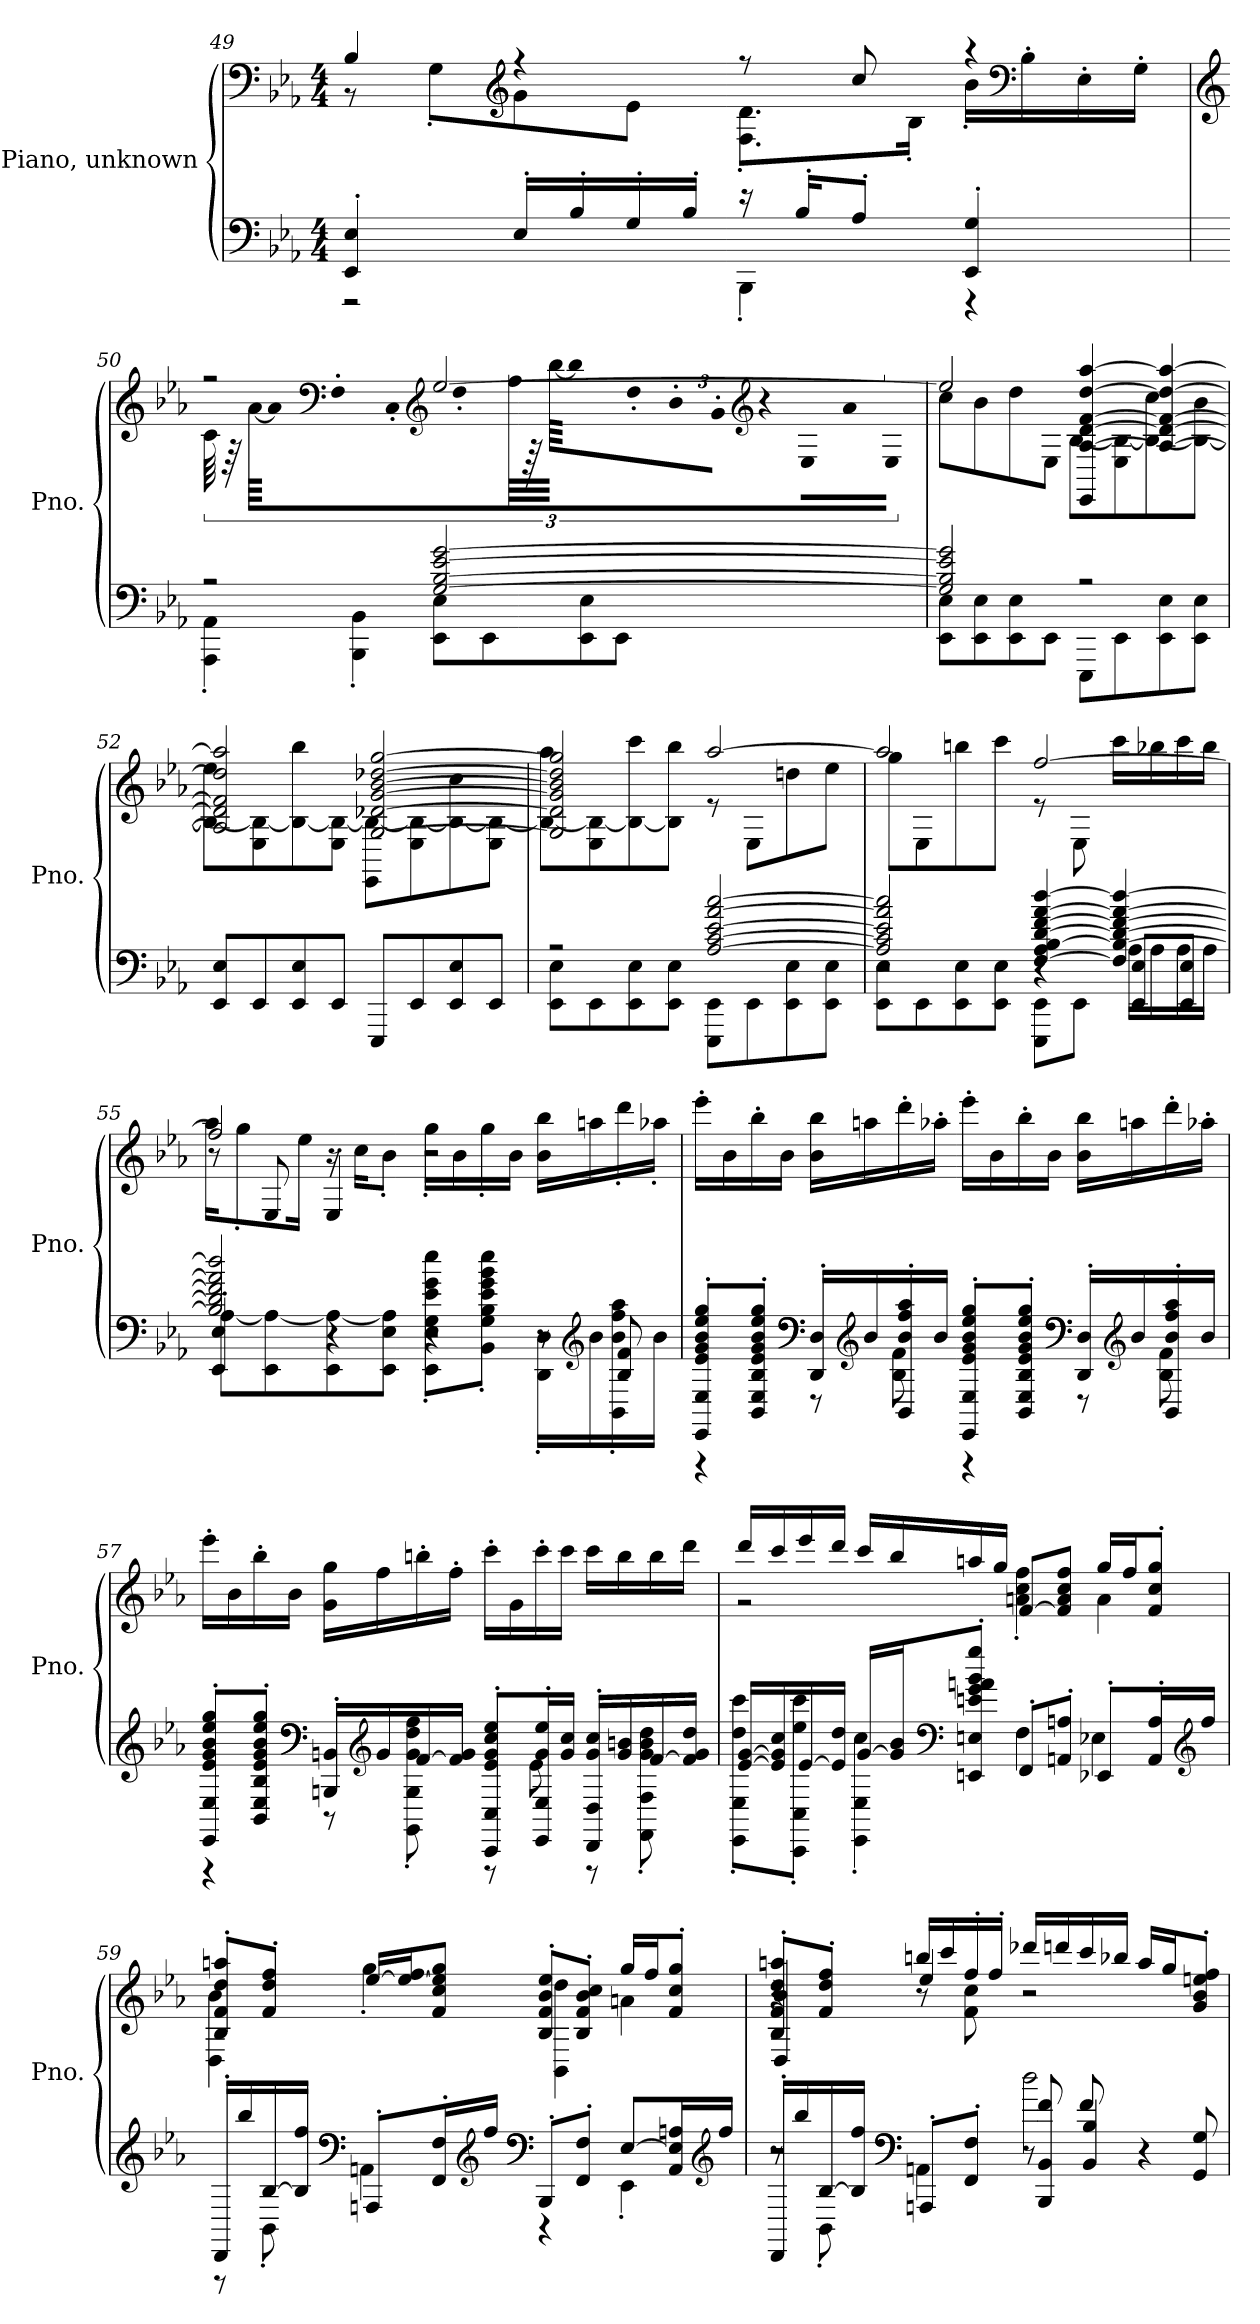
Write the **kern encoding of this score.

**kern	**kern
*part1	*part1
*staff2	*staff1
*I"Piano, unknown	*
*I'Pno.	*
!!LO:LB:g=z
*clefF4	*clefF4
*k[b-e-a-]	*k[b-e-a-]
*M4/4	*M4/4
=49	=49
*^	*^
4EE-/' 4E-/'	2r	4B-/	8r
.	.	.	8G'\L
*	*	*clefG2	*
16E-'/LL	.	4r	8g\
16B-'/	.	.	.
16G'/	.	.	8e-\J
16B-'/JJ	.	.	.
16r	4BBB-'\	8r	8.F\' 8.d\'L
16B-'/KL	.	.	.
8A-'/J	.	8cc/	.
.	.	.	16B-'\Jk
4EE-/' 4G/'	4r	4r	16b-'\LL
*	*	*clefF4	*
.	.	.	16B-'\
.	.	.	16E-'\
.	.	.	16G'\JJ
=50	=50	=50	=50
*	*	*clefG2	*
2r	4AAA-\' 4AA-\'	2r	96c\
.	.	.	96r
.	.	.	[96a-\KLLL
.	.	.	32a-\J]
*	*	*clefF4	*
.	.	.	16F'\
.	.	.	16C'\
.	.	.	16F'\
.	4BBB-\' 4BB-\'	.	96A-\JJkk
.	.	.	96r
.	.	.	[96d\KLLL
.	.	.	32d\J]
.	.	.	16F'\
.	.	.	16D'\
.	.	.	16BB-'\JJ
*	*	*clefG2	*
[2G/ [2B-/ [2e-/ [2g/	8EE-\ 8E-\L	[2ee-/	8r
.	8EE-\	.	8E-\L
.	8EE-\ 8E-\	.	8a-\
.	8EE-\J	.	8E-\J
!!LO:LB:g=z	!!
=51	=51	=51	=51
2G/] 2B-/] 2e-/] 2g/]	8EE-\ 8E-\L	2ee-/]	8cc\L
.	8EE-\ 8E-\	.	8b-\
.	8EE-\ 8E-\	.	8dd\
.	8EE-\J	.	8E-\J
2r	8EEE-\L	4EE-/ [4A-/ [4d/ [4f/ [4dd/ [4aa-/	[8B-\L
.	8EE-\	.	8E-\ 8B-\_
.	8EE-\ 8E-\	4A-/_ 4d/_ 4f/_ 4dd/_ 4aa-/_	8B-\_ 8cc\
.	8EE-\ 8E-\J	.	8B-\_ 8b-\J
*v	*v	*	*
=52	=52	=52
8EE-/ 8E-/L	2A-/] 2d/] 2f/] 2dd/] 2aa-/]	8B-\_ 8ee-\L
8EE-/	.	8E-\ 8B-\_
8EE-/ 8E-/	.	8B-\_ 8bb-\
8EE-/J	.	8E-\ 8B-\_J
8EEE-/L	[2G/ [2d-X/ [2g/ [2b-/ [2dd-X/ [2gg/	8EE-\ 8B-\_L
8EE-/	.	8E-\ 8B-\_
8EE-/ 8E-/	.	8B-\_ 8cc\
8EE-/J	.	8E-\ 8B-\_J
=53	=53	=53
*^	*	*
2r	8EE-\ 8E-\L	2G/] 2d-/] 2g/] 2b-/] 2dd-/] 2gg/]	8B-\_ 8aa-\L
.	8EE-\	.	8E-\ 8B-\_
.	8EE-\ 8E-\	.	8B-\_ 8ccc\
.	8EE-\ 8E-\J	.	8B-\] 8bb-\J
[2A-/ [2c/ [2e-/ [2a-/ [2cc/	8EEE-\ 8EE-\L	[2aa-/	8r
.	8EE-\	.	8E-\L
.	8EE-\ 8E-\	.	8ddn\
.	8EE-\ 8E-\J	.	8ee-\J
!!LO:LB:g=z	!!
=54	=54	=54	=54
*	*^	*	*
2A-/] 2c/] 2e-/] 2a-/] 2cc/]	8EE-\ 8E-\L	2r	2aa-/]	8gg\L
.	8EE-\	.	.	8E-\
.	8EE-\ 8E-\	.	.	8bbn\
.	8EE-\ 8E-\J	.	.	8ccc\J
[4F/ 4A-/ [4B-/ [4d/ [4f/ [4a-/ [4dd/	8EEE-\ 8EE-\L	4r	[2ff/	8r
.	8EE-\J	.	.	8E-\
4F/] 4B-/_ 4d/_ 4f/_ 4a-/_ 4dd/_	16A-\LL	8EE-/ 8E-/L	.	16ccc\LL
.	16A-\	.	.	16bb-X\
.	16A-\	8EE-/ 8E-/J	.	16ccc\
.	16A-\JJ	.	.	16bb-\JJ
=55	=55	=55	=55	=55
*	*	*	*	*^
2B-/] 2d/] 2f/] 2a-/] 2dd/]	[8A-\L	4EE-/' 4E-/'	2ff/]	16aa-\KL	8r
.	.	.	.	8gg'\	.
.	8EE-\ 8A-\_	.	.	.	8E-/
.	.	.	.	16ee-\Jk	.
.	8EE-\ 8A-\_	4r	.	16r	4E-'/
.	.	.	.	16cc\KL	.
.	8EE-\ 8E-\ 8A-\]J	.	.	8b-'\J	.
4r	8EE-\' 8E-\' 8G\' 8e-\' 8g\' 8ee-\'L	2r	2r	16gg'\LL	2r
.	.	.	.	16b-\	.
.	8BB-\' 8G\' 8B-\' 8e-\' 8g\' 8b-\' 8ee-\'J	.	.	16gg'\	.
.	.	.	.	16b-\JJ	.
8r	16DD\' 16D\'LL	.	.	16b-\ 16bb-\LL	.
*clefG2	*	*	*	*	*
.	16b-\	.	.	16aan\	.
8B-/ 8f/	16BB-\' 16b-\' 16ff\' 16aa-\'	.	.	16ddd'\	.
.	16b-\JJ	.	.	16aa-X'\JJ	.
*	*v	*v	*	*	*
*	*	*v	*v	*v
!!LO:LB:g=z
=56	=56	=56
8EE-/' 8E-/' 8e-/' 8g/' 8b-/' 8ee-/' 8gg/'L	4r	16eee-'\LL
.	.	16b-\
8BB-/' 8E-/' 8B-/' 8e-/' 8g/' 8b-/' 8ee-/' 8gg/'J	.	16bb-'\
.	.	16b-\JJ
*clefF4	*	*
16DD/' 16D/'LL	8r	16b-\ 16bb-\LL
*clefG2	*	*
16b-/	.	16aan\
16BB-/' 16b-/' 16ff/' 16aa-/'	8B-\ 8f\	16ddd'\
16b-/JJ	.	16aa-X'\JJ
8EE-/' 8E-/' 8e-/' 8g/' 8b-/' 8ee-/' 8gg/'L	4r	16eee-'\LL
.	.	16b-\
8BB-/' 8E-/' 8B-/' 8e-/' 8g/' 8b-/' 8ee-/' 8gg/'J	.	16bb-'\
.	.	16b-\JJ
*clefF4	*	*
16DD/' 16D/'LL	8r	16b-\ 16bb-\LL
*clefG2	*	*
16b-/	.	16aan\
16BB-/' 16b-/' 16ff/' 16aa-/'	8B-\ 8f\	16ddd'\
16b-/JJ	.	16aa-X'\JJ
!!LO:LB:g=z
=57	=57	=57
8EE-/' 8E-/' 8e-/' 8g/' 8b-/' 8ee-/' 8gg/'L	4r	16eee-'\LL
.	.	16b-\
8BB-/' 8E-/' 8B-/' 8e-/' 8g/' 8b-/' 8ee-/' 8gg/'J	.	16bb-'\
.	.	16b-\JJ
*clefF4	*	*
16BBBn/' 16BBn/'LL	8r	16g\ 16gg\LL
*clefG2	*	*
16g/	.	16ff\
[16f/	8GG\' 8G\' 8g\' 8dd\' 8ff\'	16bbn'\
16f/] 16g/JJ	.	16ff'\JJ
8CC/' 8C/' 8e-/' 8g/' 8cc/' 8ee-/'L	8r	16ccc'\LL
.	.	16g\
16EE-/' 16E-/' 16g/' 16ee-/'L	8e-\	16ccc'\
16g/ 16cc/JJ	.	16ccc\JJ
16DD/' 16D/' 16g/' 16cc/'LL	8r	16ccc\LL
16g/ 16bn/	.	16bb\
[16f/	8FF\' 8F\' 8g\' 8b\' 8dd\'	16bb\
16f/] 16g/ 16dd/JJ	.	16ddd\JJ
!!LO:PB:g=z
=58	=58	=58
*	*	*^
[16e-/ [16g/LL	8EE-\' 8E-\' 8dd\' 8ccc\'L	16ddd/LL	2r
16e-/] 16g/] 16cc/	.	16ccc/	.
[16e-/	8CC\' 8C\' 8ee-\' 8ccc\'J	16eee-/	.
16e-/] 16dd/JJ	.	16ddd/JJ	.
[16g/LL	4EE-\' 4E-\' 4cc\'	16ccc/LL	.
16g/] 16b-/J	.	16bb-/	.
*clefF4	*	*	*
8EEn/' 8En/' 8en/' 8g/' 8an/' 8b-/' 8gg/'J	.	16aan/	.
.	.	16gg/JJ	.
8FF'/L	4F\	[8f/L	4an\' 4cc\' 4ff\'
8AAn/' 8An/'J	.	8f/] 8a/ 8cc/ 8ff/J	.
8EE-X'/L	4E-X\	16gg/LL	4a\
.	.	16ff/J	.
16AA/' 16A/'L	.	8f/' 8cc/' 8gg/'J	.
*clefG2	*	*	*
16ff/JJ	.	.	.
!!LO:LB:g=z	!!
=59	=59	=59	=59
16DD'/LL	8r	8B-/' 8f/' 8dd/' 8aan/'L	4D\ 4b-\
16bb-/	.	.	.
[16B-/	8BB-'\	8f/' 8dd/' 8ff/'J	.
16B-/] 16ff/JJ	.	.	.
*clefF4	*	*	*
8AAAn'/L	4AAn\	[16ee-/LL	4gg'\
.	.	16ee-/_ 16ff/J	.
16FF/' 16F/'L	.	8f/ 8cc/ 8ee-/] 8gg/J	.
*clefG2	*	*	*
16ff/JJ	.	.	.
*clefF4	*	*	*
8BBB-'/L	4r	8B-/' 8f/' 8b-/' 8ee-/'L	4BB-\ 4dd\
8FF/' 8F/'J	.	8B-/' 8f/' 8b-/' 8cc/'J	.
[8E-/L	4EE-'\	16gg/LL	4an\
.	.	16ff/J	.
16AA/ 16E-/] 16An/L	.	8f/' 8cc/' 8gg/'J	.
*clefG2	*	*	*
16ff/JJ	.	.	.
!!LO:LB:g=z
=60	=60	=60	=60
*	*^	*	*^
2r	8r	16DD'/LL	8B-/' 8f/' 8dd/' 8aan/'L	4r	4D/ 4b-/
.	.	16bb-/	.	.	.
.	8BB-'\	[16B-/	8f/' 8dd/' 8ff/'J	.	.
.	.	16B-/] 16ff/JJ	.	.	.
*clefF4	*	*	*	*	*
.	4AAn\	8AAAn'/L	16bbn/LL	8r	4ee-/
.	.	.	16ccc/	.	.
.	.	8FF/' 8F/'J	16ff'/	8f\ 8cc\	.
.	.	.	16ff'/JJ	.	.
8r	2dd\	8BBB-/ 8BB-/ 8f/	16ddd-X/LL	2r	2r
.	.	.	16dddn/	.	.
8f/	.	4BB-/ 4B-/	16ccc/	.	.
.	.	.	16bb-X/JJ	.	.
4r	.	.	16aa/LL	.	.
.	.	.	16gg/J	.	.
.	.	8GG/ 8G/	8g/' 8b-/' 8een/' 8ff/'J	.	.
*v	*v	*v	*	*	*
*	*v	*v	*v
=	=
*-	*-
